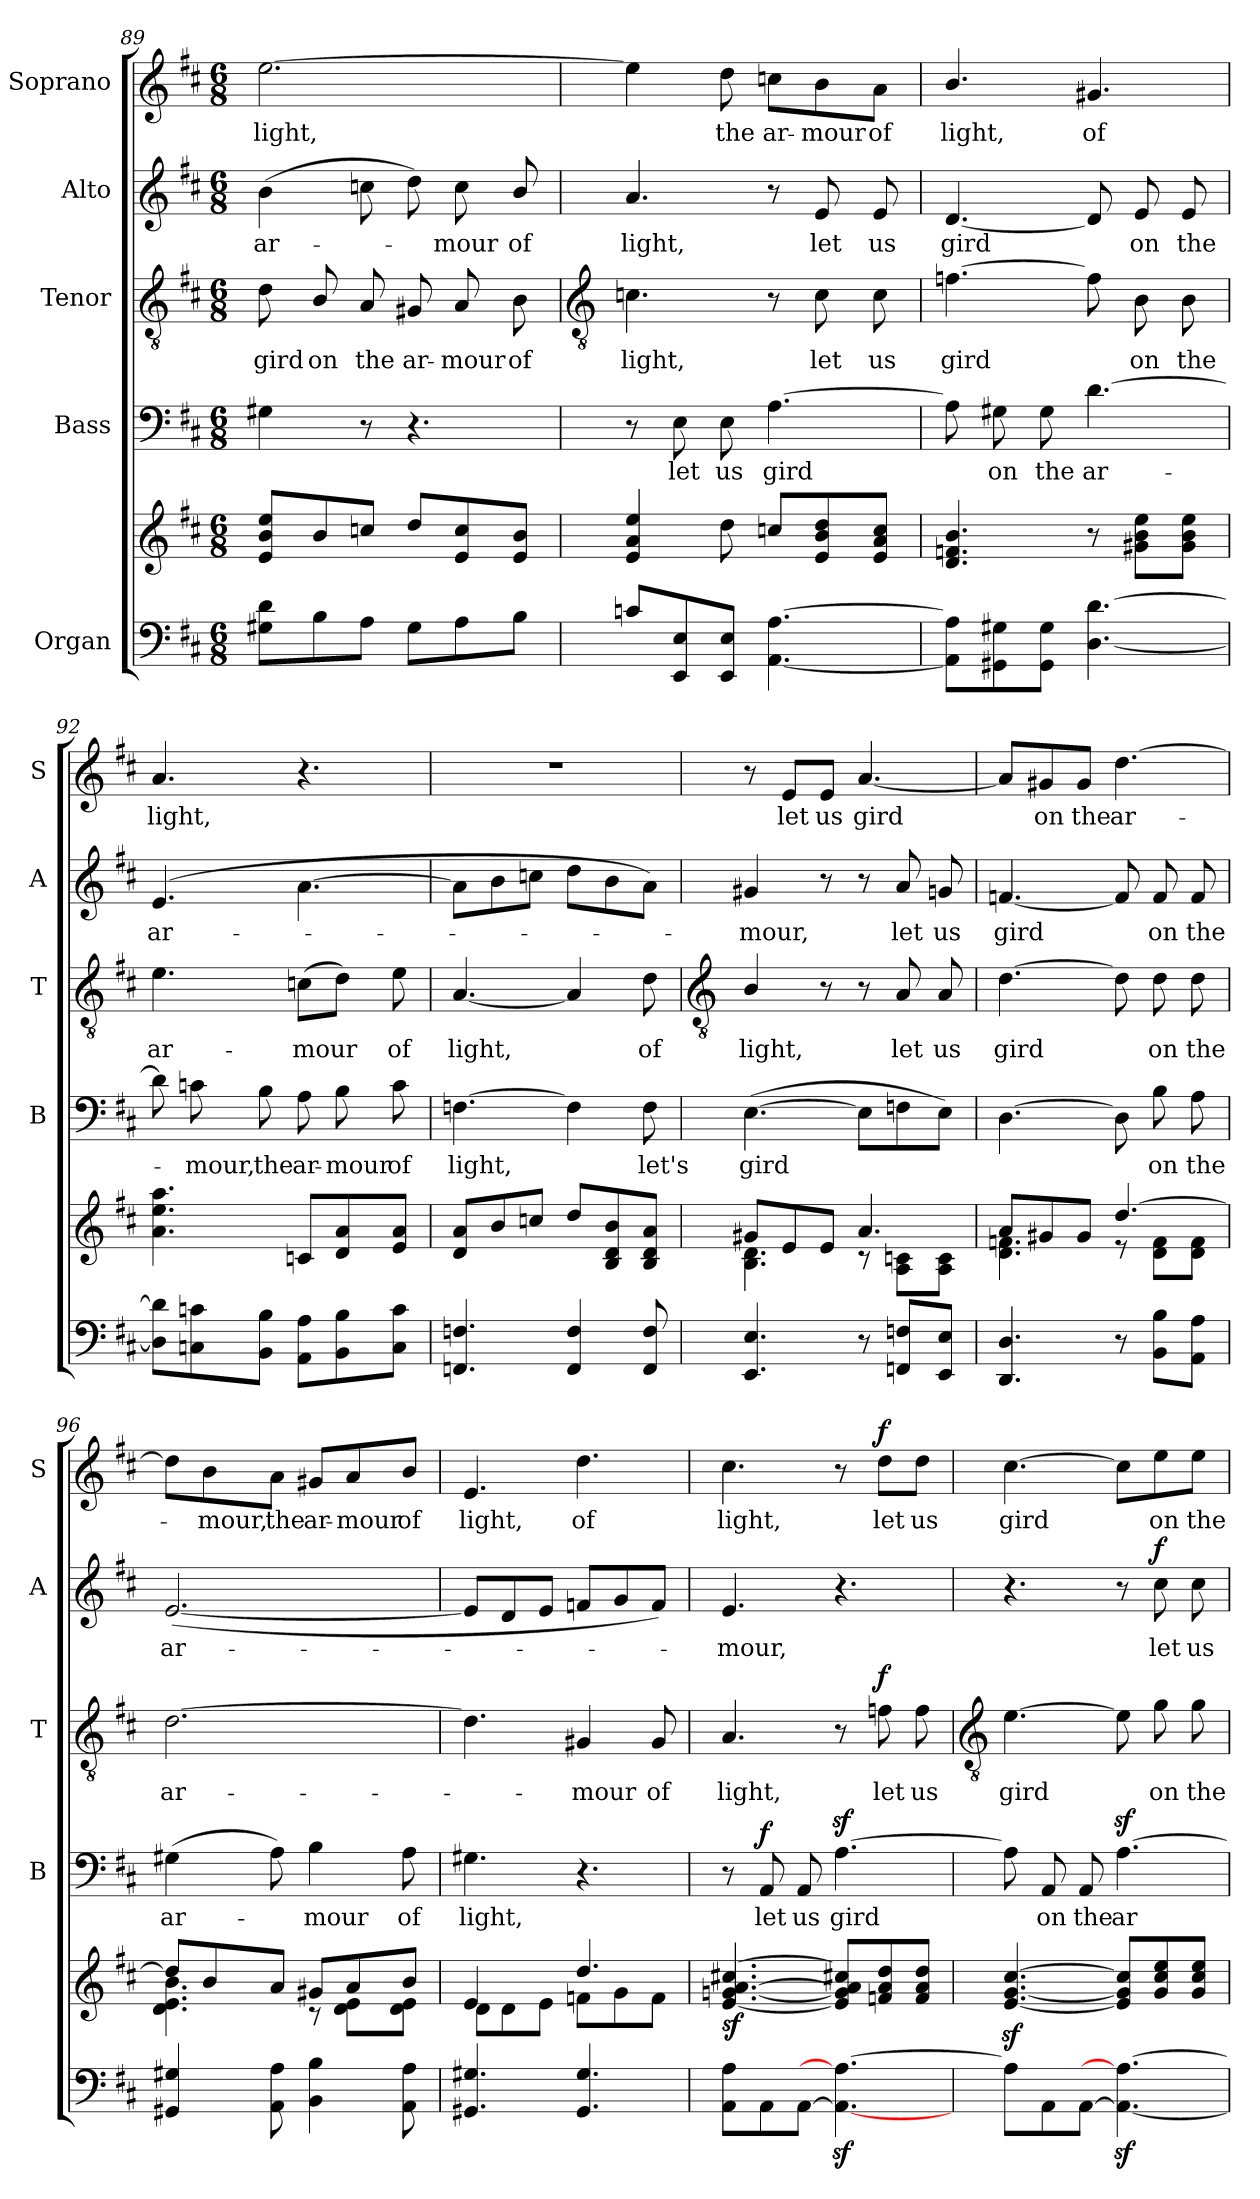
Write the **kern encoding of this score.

**kern	**kern	**dynam	**kern	**text	**dynam	**kern	**text	**dynam	**kern	**text	**dynam	**kern	**text	**dynam
*part5	*part5	*part5	*part4	*part4	*part4	*part3	*part3	*part3	*part2	*part2	*part2	*part1	*part1	*part1
*staff6	*staff5	*staff5/6	*staff4	*staff4	*staff4	*staff3	*staff3	*staff3	*staff2	*staff2	*staff2	*staff1	*staff1	*staff1
*I"Organ	*	*	*I"Bass	*	*	*I"Tenor	*	*	*I"Alto	*	*	*I"Soprano	*	*
*	*	*	*I'B	*	*	*I'T	*	*	*I'A	*	*	*I'S	*	*
*clefF4	*clefG2	*	*clefF4	*	*	*clefGv2	*	*	*clefG2	*	*	*clefG2	*	*
*k[f#c#]	*k[f#c#]	*	*k[f#c#]	*	*	*k[f#c#]	*	*	*k[f#c#]	*	*	*k[f#c#]	*	*
*D:	*D:	*	*D:	*	*	*D:	*	*	*D:	*	*	*D:	*	*
*M6/8	*M6/8	*	*M6/8	*	*	*M6/8	*	*	*M6/8	*	*	*M6/8	*	*
=89	=89	=89	=89	=89	=89	=89	=89	=89	=89	=89	=89	=89	=89	=89
*^	*^	*	*	*	*	*	*	*	*	*	*	*	*	*
!	!	!	!LO:N:vis=1	!	!	!	!	!	!LO:LY:b	!	!	!LO:LY:b	!	!	!LO:LY:b	!
8G#X\ 8d\L	2ryy	8e 8b 8eeL	2.ryy	.	4G#X	.	.	8d	gird	.	(>4b	ar-	.	[2.ee	light,	.
!	!	!	!	!	!	!	!	!	!LO:LY:b	!	!	!	!	!	!	!
8B\	.	8b	.	.	.	.	.	8B/	on	.	.	.	.	.	.	.
!	!	!	!	!	!	!	!	!	!LO:LY:b	!	!	!	!	!	!	!
8A\J	.	8ccnJ	.	.	8r	.	.	8A	the	.	8ccn	.	.	.	.	.
!	!	!	!	!	!	!	!	!	!LO:LY:b	!	!	!	!	!	!	!
8G#\L	.	8ddL	.	.	4.r	.	.	8G#X	ar-	.	8dd)	.	.	.	.	.
!	!	!	!	!	!	!	!	!	!LO:LY:b	!	!	!LO:LY:b	!	!	!	!
8A\	4ryy	8e 8cc	.	.	.	.	.	8A	-mour	.	8cc	mour	.	.	.	.
!	!	!	!	!	!	!	!	!	!LO:LY:b	!	!	!LO:LY:b	!	!	!	!
8B\J	.	8e 8bJ	.	.	.	.	.	8B	of	.	8b/	of	.	.	.	.
*v	*v	*	*	*	*	*	*	*	*	*	*	*	*	*	*	*
*	*v	*v	*	*	*	*	*	*	*	*	*	*	*	*	*
!!LO:LB:g=z
=90	=90	=90	=90	=90	=90	=90	=90	=90	=90	=90	=90	=90	=90	=90
*	*	*	*	*	*	*clefGv2	*	*	*	*	*	*	*	*
!	!	!	!	!	!	!	!LO:LY:b	!	!	!LO:LY:b	!	!	!	!
8cnL	4e 4a 4ee	.	8r	.	.	4.cn	light,	.	4.a	light,	.	4ee]	.	.
!	!	!	!	!LO:LY:b	!	!	!	!	!	!	!	!	!	!
8EE 8E	.	.	8E	let	.	.	.	.	.	.	.	.	.	.
!	!	!	!	!LO:LY:b	!	!	!	!	!	!	!	!	!LO:LY:b	!
8EE 8EJ	8dd	.	8E	us	.	.	.	.	.	.	.	8dd	the	.
!	!	!	!	!LO:LY:b	!	!	!	!	!	!	!	!	!LO:LY:b	!
[4.AA\ [4.A\	8ccnL	.	[4.A	gird	.	8r	.	.	8r	.	.	8ccn\L	ar-	.
!	!	!	!	!	!	!	!LO:LY:b	!	!	!LO:LY:b	!	!	!LO:LY:b	!
.	8e 8b 8dd	.	.	.	.	8c	let	.	8e	let	.	8b\	-mour	.
!	!	!	!	!	!	!	!LO:LY:b	!	!	!LO:LY:b	!	!	!LO:LY:b	!
.	8e 8a 8ccJ	.	.	.	.	8c	us	.	8e	us	.	8a\J	of	.
=91	=91	=91	=91	=91	=91	=91	=91	=91	=91	=91	=91	=91	=91	=91
!	!	!	!	!	!	!	!LO:LY:b	!	!	!LO:LY:b	!	!	!LO:LY:b	!
8AA] 8A]L	4.d 4.fn 4.b	.	8A]	.	.	[4.fn	gird	.	[4.d	gird	.	4.b/	light,	.
!	!	!	!	!LO:LY:b	!	!	!	!	!	!	!	!	!	!
8GG#X 8G#X	.	.	8G#X	on	.	.	.	.	.	.	.	.	.	.
!	!	!	!	!LO:LY:b	!	!	!	!	!	!	!	!	!	!
8GG# 8G#J	.	.	8G#	the	.	.	.	.	.	.	.	.	.	.
!	!	!	!	!LO:LY:b	!	!	!	!	!	!	!	!	!LO:LY:b	!
[4.D\ [4.d\	8r	.	[4.d	ar-	.	8f]	.	.	8d]	.	.	4.g#X	of	.
!	!	!	!	!	!	!	!LO:LY:b	!	!	!LO:LY:b	!	!	!	!
.	8g#X 8b 8eeL	.	.	.	.	8B	on	.	8e	on	.	.	.	.
!	!	!	!	!	!	!	!LO:LY:b	!	!	!LO:LY:b	!	!	!	!
.	8g# 8b 8eeJ	.	.	.	.	8B	the	.	8e	the	.	.	.	.
=92	=92	=92	=92	=92	=92	=92	=92	=92	=92	=92	=92	=92	=92	=92
!	!	!	!	!	!	!	!LO:LY:b	!	!	!LO:LY:b	!	!	!LO:LY:b	!
8D] 8d]L	4.a\ 4.ee\ 4.aa\	.	8d]	.	.	4.e	ar-	.	(>4.e	ar-	.	4.a	light,	.
!	!	!	!	!LO:LY:b	!	!	!	!	!	!	!	!	!	!
8Cn 8cn	.	.	8cn	mour,	.	.	.	.	.	.	.	.	.	.
!	!	!	!	!LO:LY:b	!	!	!	!	!	!	!	!	!	!
8BB 8BJ	.	.	8B	the	.	.	.	.	.	.	.	.	.	.
!	!	!	!	!LO:LY:b	!	!	!LO:LY:b	!	!	!	!	!	!	!
8AA 8AL	8cnL	.	8A	ar-	.	(>8cnL	-mour	.	[4.a\	.	.	4.r	.	.
!	!	!	!	!LO:LY:b	!	!	!	!	!	!	!	!	!	!
8BB 8B	8d 8a	.	8B	-mour	.	8dJ)	.	.	.	.	.	.	.	.
!	!	!	!	!LO:LY:b	!	!	!LO:LY:b	!	!	!	!	!	!	!
8C 8cJ	8e 8aJ	.	8c	of	.	8e	of	.	.	.	.	.	.	.
=93	=93	=93	=93	=93	=93	=93	=93	=93	=93	=93	=93	=93	=93	=93
!	!	!	!	!LO:LY:b	!	!	!LO:LY:b	!	!	!	!	!LO:N:vis=1	!	!
4.FFn 4.Fn	8d 8aL	.	[4.Fn	light,	.	[4.A	light,	.	8aL]	.	.	2.r	.	.
.	8b	.	.	.	.	.	.	.	8b	.	.	.	.	.
.	8ccnJ	.	.	.	.	.	.	.	8ccnJ	.	.	.	.	.
4FF 4F	8ddL	.	4F]	.	.	4A]	.	.	8ddL	.	.	.	.	.
.	8B 8d 8b	.	.	.	.	.	.	.	8b	.	.	.	.	.
!	!	!	!	!LO:LY:b	!	!	!LO:LY:b	!	!	!	!	!	!	!
8FF 8F	8B 8d 8aJ	.	8F	let's	.	8d	of	.	8aJ)	.	.	.	.	.
!!LO:LB:g=z
=94	=94	=94	=94	=94	=94	=94	=94	=94	=94	=94	=94	=94	=94	=94
*	*	*	*	*	*	*clefGv2	*	*	*	*	*	*	*	*
*	*^	*	*	*	*	*	*	*	*	*	*	*	*	*
!	!	!	!	!	!LO:LY:b	!	!	!LO:LY:b	!	!	!LO:LY:b	!	!	!	!
4.EE 4.E	8g#X/L	4.B\ 4.d\	.	(>[4.E	gird	.	4B/	light,	.	4g#X	mour,	.	8r	.	.
!	!	!	!	!	!	!	!	!	!	!	!	!	!	!LO:LY:b	!
.	8e/	.	.	.	.	.	.	.	.	.	.	.	8e/L	let	.
!	!	!	!	!	!	!	!	!	!	!	!	!	!	!LO:LY:b	!
.	8e/J	.	.	.	.	.	8r	.	.	8r	.	.	8e/J	us	.
!	!	!	!	!	!	!	!	!	!	!	!	!	!	!LO:LY:b	!
8r	4.a/	8r	.	8EL]	.	.	8r	.	.	8r	.	.	[4.a	gird	.
!	!	!	!	!	!	!	!	!LO:LY:b	!	!	!LO:LY:b	!	!	!	!
8FFn 8FnL	.	8A\ 8cn\L	.	8Fn	.	.	8A	let	.	8a	let	.	.	.	.
!	!	!	!	!	!	!	!	!LO:LY:b	!	!	!LO:LY:b	!	!	!	!
8EE 8EJ	.	8A\ 8c\J	.	8EJ)	.	.	8A	us	.	8gn	us	.	.	.	.
=95	=95	=95	=95	=95	=95	=95	=95	=95	=95	=95	=95	=95	=95	=95	=95
!	!	!	!	!	!	!	!	!LO:LY:b	!	!	!LO:LY:b	!	!	!	!
4.DD 4.D	8a/L	4.d\ 4.fn\	.	[4.D	.	.	[4.d	gird	.	[4.fn	gird	.	8a/L]	.	.
!	!	!	!	!	!	!	!	!	!	!	!	!	!	!LO:LY:b	!
.	8g#X/	.	.	.	.	.	.	.	.	.	.	.	8g#X/	on	.
!	!	!	!	!	!	!	!	!	!	!	!	!	!	!LO:LY:b	!
.	8g#/J	.	.	.	.	.	.	.	.	.	.	.	8g#/J	the	.
!	!	!	!	!	!	!	!	!	!	!	!	!	!	!LO:LY:b	!
8r	[4.dd/	8r	.	8D]	.	.	8d]	.	.	8f]	.	.	[4.dd	ar-	.
!	!	!	!	!	!LO:LY:b	!	!	!LO:LY:b	!	!	!LO:LY:b	!	!	!	!
8BB 8BL	.	8d\ 8f\L	.	8B	on	.	8d	on	.	8f	on	.	.	.	.
!	!	!	!	!	!LO:LY:b	!	!	!LO:LY:b	!	!	!LO:LY:b	!	!	!	!
8AA 8AJ	.	8d\ 8f\J	.	8A	the	.	8d	the	.	8f	the	.	.	.	.
=96	=96	=96	=96	=96	=96	=96	=96	=96	=96	=96	=96	=96	=96	=96	=96
!	!	!	!	!	!LO:LY:b	!	!	!LO:LY:b	!	!	!LO:LY:b	!	!	!	!
4GG#X 4G#X	8dd/L]	4.d\ 4.e\ 4.b\	.	(>4G#X	ar-	.	[2.d	ar-	.	(<[2.e	ar-	.	8dd\L]	.	.
!	!	!	!	!	!	!	!	!	!	!	!	!	!	!LO:LY:b	!
.	8b/	.	.	.	.	.	.	.	.	.	.	.	8b\	mour,	.
!	!	!	!	!	!	!	!	!	!	!	!	!	!	!LO:LY:b	!
8AA 8A	8a/J	.	.	8A)	.	.	.	.	.	.	.	.	8a\J	the	.
!	!	!	!	!	!LO:LY:b	!	!	!	!	!	!	!	!	!LO:LY:b	!
4BB 4B	8g#X/L	8r	.	4B	mour	.	.	.	.	.	.	.	8g#X/L	ar-	.
!	!	!	!	!	!	!	!	!	!	!	!	!	!	!LO:LY:b	!
.	8a/	8d\ 8e\L	.	.	.	.	.	.	.	.	.	.	8a/	-mour	.
!	!	!	!	!	!LO:LY:b	!	!	!	!	!	!	!	!	!LO:LY:b	!
8AA 8A	8b/J	8d\ 8e\J	.	8A	of	.	.	.	.	.	.	.	8b/J	of	.
=97	=97	=97	=97	=97	=97	=97	=97	=97	=97	=97	=97	=97	=97	=97	=97
!	!	!	!	!	!LO:LY:b	!	!	!	!	!	!	!	!	!LO:LY:b	!
4.GG#X 4.G#X	4e/	8d\L	.	4.G#X	light,	.	4.d]	.	.	8eL]	.	.	4.e	light,	.
.	.	8d\	.	.	.	.	.	.	.	8d	.	.	.	.	.
.	8ryy	8e\J	.	.	.	.	.	.	.	8eJ	.	.	.	.	.
!	!	!	!	!	!	!	!	!LO:LY:b	!	!	!	!	!	!LO:LY:b	!
4.GG# 4.G#	4.dd/	8fn\L	.	4.r	.	.	4G#X	mour	.	8fnL	.	.	4.dd	of	.
.	.	8g\	.	.	.	.	.	.	.	8g	.	.	.	.	.
!	!	!	!	!	!	!	!	!LO:LY:b	!	!	!	!	!	!	!
.	.	8f\J	.	.	.	.	8G#	of	.	8fJ)	.	.	.	.	.
=98	=98	=98	=98	=98	=98	=98	=98	=98	=98	=98	=98	=98	=98	=98	=98
!	!	!	!LO:DY:b	!	!	!	!	!LO:LY:b	!	!	!LO:LY:b	!	!	!LO:LY:b	!
8AA 8AL	[4.e/ [4.gn/ [4.a/ [4.cc#X/	2ryy	sf	8r	.	.	4.A	light,	.	4.e	mour,	.	4.cc#	light,	.
!	!	!	!	!	!LO:LY:b	!LO:DY:b	!	!	!	!	!	!	!	!	!
8AA	.	.	.	8AA	let	f	.	.	.	.	.	.	.	.	.
!	!	!	!	!	!LO:LY:b	!	!	!	!	!	!	!	!	!	!
[8AAJ	.	.	.	8AA	us	.	.	.	.	.	.	.	.	.	.
!	!	!	!	!	!LO:LY:b	!	!	!	!	!	!	!	!	!	!
4.AA_z> 4.A_z>	8e/] 8gn/] 8a/] 8cc#X/]L	.	.	[4.Az<	gird	.	8r	.	.	4.r	.	.	8r	.	.
!	!	!	!	!	!	!	!	!LO:LY:b	!LO:DY:b	!	!	!	!	!LO:LY:b	!LO:DY:b
.	8fn/ 8a/ 8dd/	4ryy	.	.	.	.	8fn	let	f	.	.	.	8dd\L	let	f
!	!	!	!	!	!	!	!	!LO:LY:b	!	!	!	!	!	!LO:LY:b	!
.	8f/ 8a/ 8dd/J	.	.	.	.	.	8f	us	.	.	.	.	8dd\J	us	.
*	*v	*v	*	*	*	*	*	*	*	*	*	*	*	*	*
!!LO:LB:g=z
=99	=99	=99	=99	=99	=99	=99	=99	=99	=99	=99	=99	=99	=99	=99
*	*	*	*	*	*	*clefGv2	*	*	*	*	*	*	*	*
!	!	!	!	!	!	!	!LO:LY:b	!	!	!	!	!	!LO:LY:b	!
8AL]	[4.ez< [4.gz< [4.cc#z<	.	8A]	.	.	[4.e	gird	.	4.r	.	.	[4.cc#	gird	.
!	!	!	!	!LO:LY:b	!	!	!	!	!	!	!	!	!	!
8AA	.	.	8AA	on	.	.	.	.	.	.	.	.	.	.
!	!	!	!	!LO:LY:b	!	!	!	!	!	!	!	!	!	!
[8AAJ	.	.	8AA	the	.	.	.	.	.	.	.	.	.	.
!	!	!	!	!LO:LY:b	!	!	!	!	!	!	!	!	!	!
4.AA_z> 4.A_z>	8e] 8g] 8cc#]L	.	[4.Az<	ar-	.	8e]	.	.	8r	.	.	8cc#\L]	.	.
!	!	!	!	!	!	!	!LO:LY:b	!	!	!LO:LY:b	!LO:DY:b	!	!LO:LY:b	!
.	8g 8cc# 8ee	.	.	.	.	8g	on	.	8cc#	let	f	8ee\	on	.
!	!	!	!	!	!	!	!LO:LY:b	!	!	!LO:LY:b	!	!	!LO:LY:b	!
.	8g 8cc# 8eeJ	.	.	.	.	8g	the	.	8cc#	us	.	8ee\J	the	.
=	=	=	=	=	=	=	=	=	=	=	=	=	=	=
*-	*-	*-	*-	*-	*-	*-	*-	*-	*-	*-	*-	*-	*-	*-
